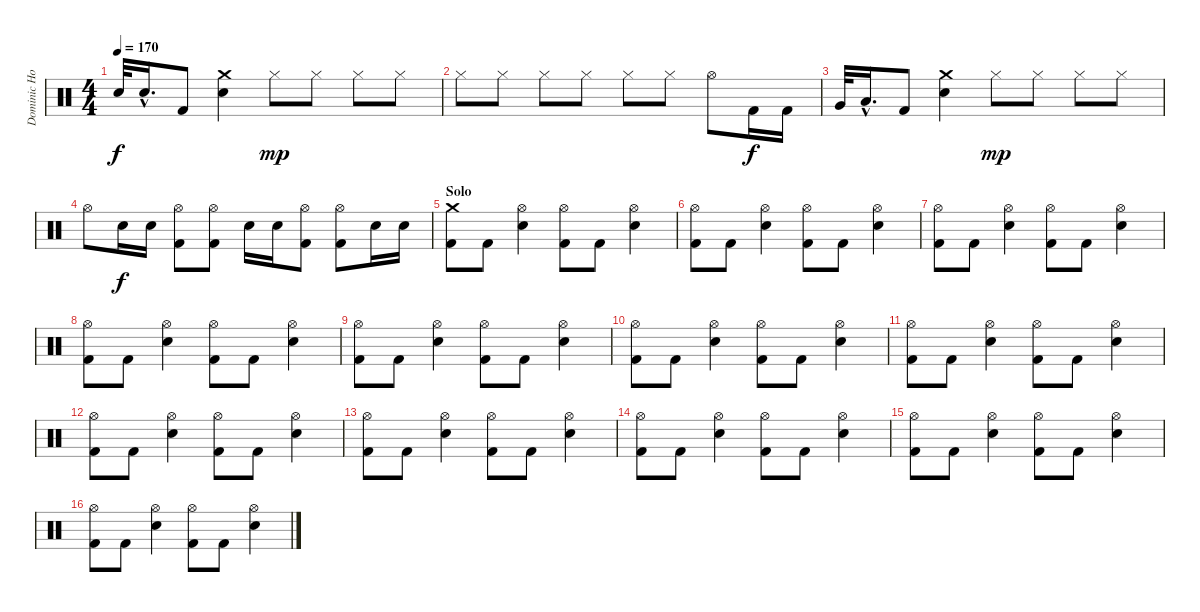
\track ("Dominic Howard" "Dominic Ho") {instrument percussion}
\staff {score}
\articulation defaults
\ts (4 4)
\tempo 170
\clef neutral
\ks c "Electric Snare (hit)".32{dy f} "Electric Snare (hit)"{hac}.16{d} "Kick (hit) 2".8
("Crash medium (hit)" "Electric Snare (hit)").4 "Hi-Hat (closed)".8{dy mp} "Hi-Hat (closed)".8 "Hi-Hat (closed)".8 "Hi-Hat (closed)".8 |
"Hi-Hat (closed)".8 "Hi-Hat (closed)".8 "Hi-Hat (closed)".8 "Hi-Hat (closed)".8 "Hi-Hat (closed)".8 "Hi-Hat (closed)".8 "Hi-Hat (open)".8 "Kick (hit) 2".16{dy f} "Kick (hit) 2".16 |
"Very Low Tom (hit)".32 "Low Floor Tom (hit)"{hac}.16{d} "Kick (hit) 2".8 ("Crash medium (hit)" "Electric Snare (hit)").4 "Hi-Hat (closed)".8{dy mp} "Hi-Hat (closed)".8 "Hi-Hat (closed)".8 "Hi-Hat (closed)".8 |
"Hi-Hat (open)".8 "Electric Snare (hit)".16{dy f} "Electric Snare (hit)".16 ("Hi-Hat (open)" "Kick (hit) 2").8 ("Hi-Hat (open)" "Kick (hit) 2").8 "Electric Snare (hit)".16 "Electric Snare (hit)".16 ("Hi-Hat (open)" "Kick (hit) 2").8 ("Hi-Hat (open)" "Kick (hit) 2").8 "Electric Snare (hit)".16 "Electric Snare (hit)".16 |
\section ("" "Solo")
("Crash medium (hit)" "Kick (hit) 2").8 "Kick (hit) 2".8 ("Hi-Hat (open)" "Electric Snare (hit)").4 ("Hi-Hat (open)" "Kick (hit) 2").8 "Kick (hit) 2".8 ("Hi-Hat (open)" "Electric Snare (hit)").4 |
("Hi-Hat (open)" "Kick (hit) 2").8 "Kick (hit) 2".8 ("Hi-Hat (open)" "Electric Snare (hit)").4 ("Hi-Hat (open)" "Kick (hit) 2").8 "Kick (hit) 2".8 ("Hi-Hat (open)" "Electric Snare (hit)").4 |
("Hi-Hat (open)" "Kick (hit) 2").8 "Kick (hit) 2".8 ("Hi-Hat (open)" "Electric Snare (hit)").4 ("Hi-Hat (open)" "Kick (hit) 2").8 "Kick (hit) 2".8 ("Hi-Hat (open)" "Electric Snare (hit)").4 |
("Hi-Hat (open)" "Kick (hit) 2").8 "Kick (hit) 2".8 ("Hi-Hat (open)" "Electric Snare (hit)").4 ("Hi-Hat (open)" "Kick (hit) 2").8 "Kick (hit) 2".8 ("Hi-Hat (open)" "Electric Snare (hit)").4 |
("Hi-Hat (open)" "Kick (hit) 2").8 "Kick (hit) 2".8 ("Hi-Hat (open)" "Electric Snare (hit)").4 ("Hi-Hat (open)" "Kick (hit) 2").8 "Kick (hit) 2".8 ("Hi-Hat (open)" "Electric Snare (hit)").4 |
("Hi-Hat (open)" "Kick (hit) 2").8 "Kick (hit) 2".8 ("Hi-Hat (open)" "Electric Snare (hit)").4 ("Hi-Hat (open)" "Kick (hit) 2").8 "Kick (hit) 2".8 ("Hi-Hat (open)" "Electric Snare (hit)").4 |
("Hi-Hat (open)" "Kick (hit) 2").8 "Kick (hit) 2".8 ("Hi-Hat (open)" "Electric Snare (hit)").4 ("Hi-Hat (open)" "Kick (hit) 2").8 "Kick (hit) 2".8 ("Hi-Hat (open)" "Electric Snare (hit)").4 |
("Hi-Hat (open)" "Kick (hit) 2").8 "Kick (hit) 2".8 ("Hi-Hat (open)" "Electric Snare (hit)").4 ("Hi-Hat (open)" "Kick (hit) 2").8 "Kick (hit) 2".8 ("Hi-Hat (open)" "Electric Snare (hit)").4 |
("Hi-Hat (open)" "Kick (hit) 2").8 "Kick (hit) 2".8 ("Hi-Hat (open)" "Electric Snare (hit)").4 ("Hi-Hat (open)" "Kick (hit) 2").8 "Kick (hit) 2".8 ("Hi-Hat (open)" "Electric Snare (hit)").4 |
("Hi-Hat (open)" "Kick (hit) 2").8 "Kick (hit) 2".8 ("Hi-Hat (open)" "Electric Snare (hit)").4 ("Hi-Hat (open)" "Kick (hit) 2").8 "Kick (hit) 2".8 ("Hi-Hat (open)" "Electric Snare (hit)").4 |
("Hi-Hat (open)" "Kick (hit) 2").8 "Kick (hit) 2".8 ("Hi-Hat (open)" "Electric Snare (hit)").4 ("Hi-Hat (open)" "Kick (hit) 2").8 "Kick (hit) 2".8 ("Hi-Hat (open)" "Electric Snare (hit)").4 |
("Hi-Hat (open)" "Kick (hit) 2").8 "Kick (hit) 2".8 ("Hi-Hat (open)" "Electric Snare (hit)").4 ("Hi-Hat (open)" "Kick (hit) 2").8 "Kick (hit) 2".8 ("Hi-Hat (open)" "Electric Snare (hit)").4
